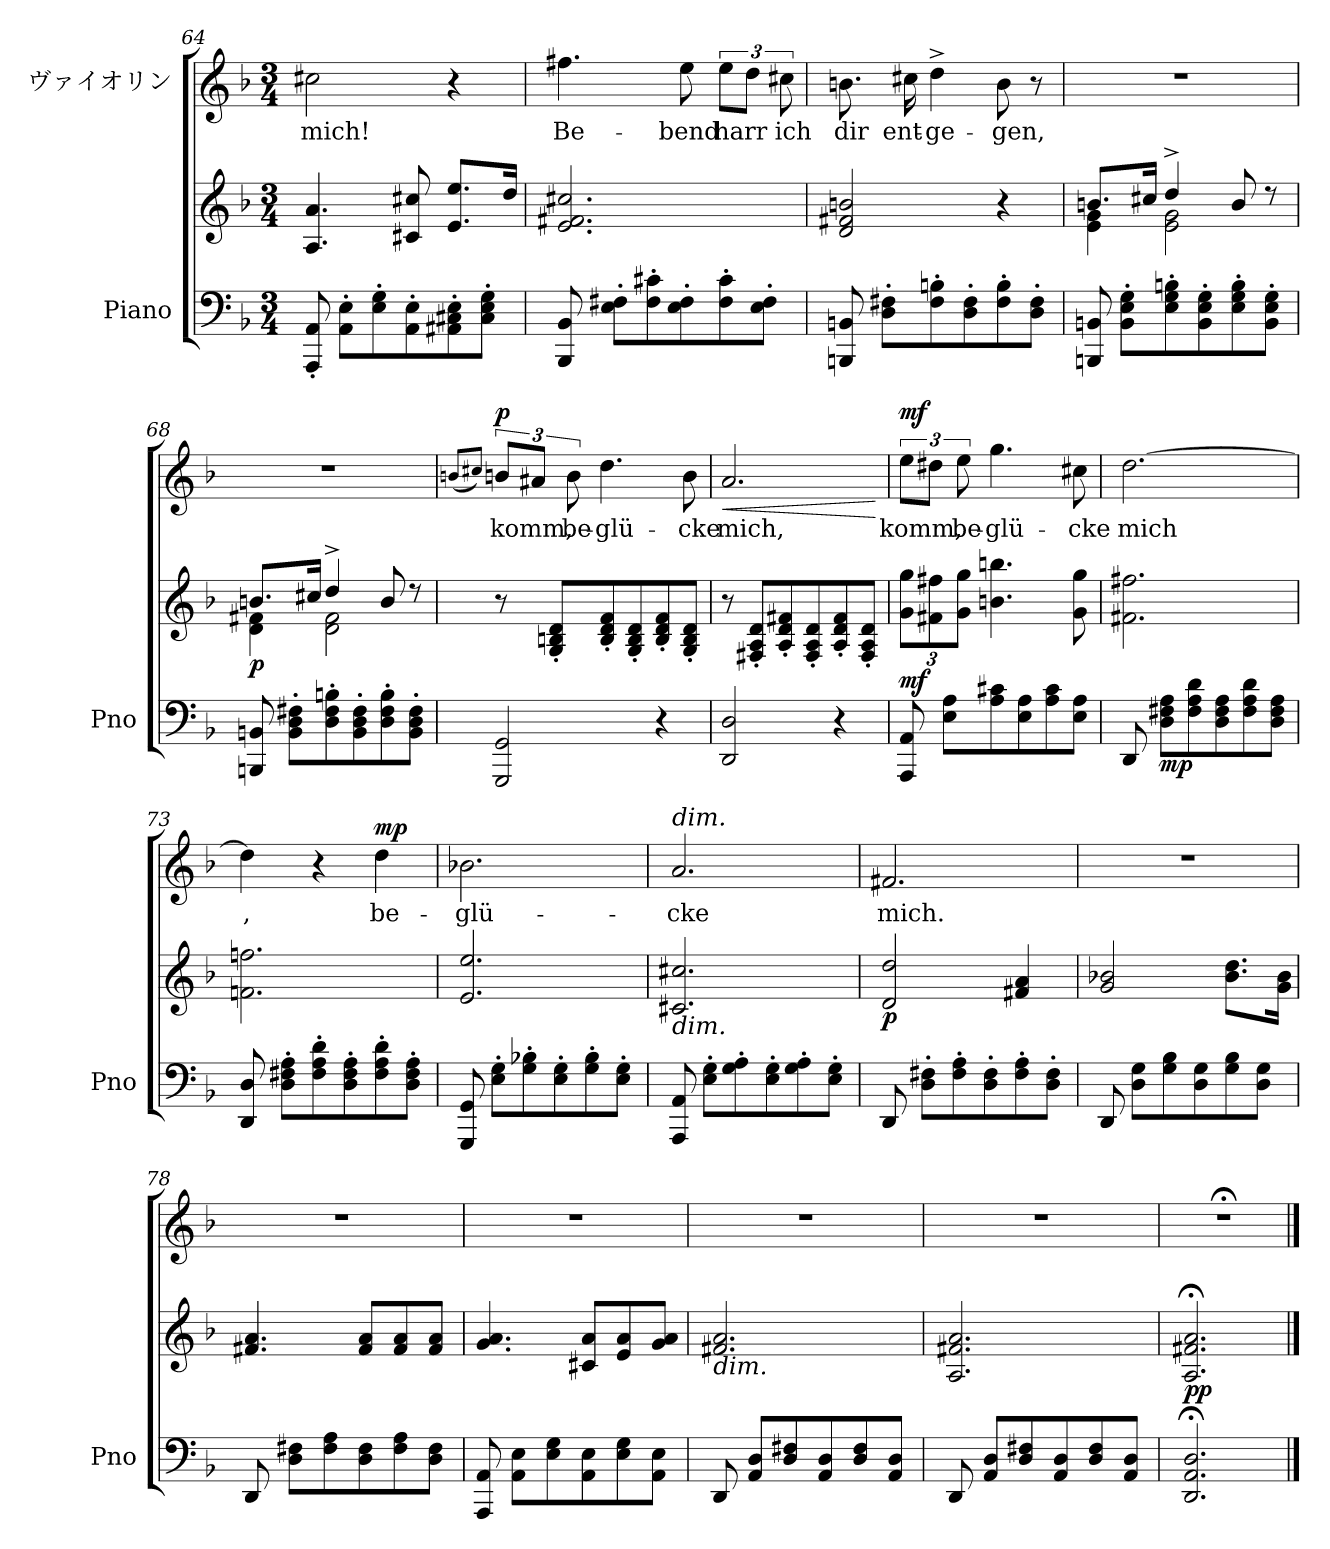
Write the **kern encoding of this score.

**kern	**kern	**dynam	**kern	**text	**dynam
*part2	*part2	*part2	*part1	*part1	*part1
*staff3	*staff2	*staff2/3	*staff1	*staff1	*staff1
*I"Piano	*	*	*I"ヴァイオリン	*	*
*I'Pno	*	*	*	*	*
*clefF4	*clefG2	*	*clefG2	*	*
*k[b-]	*k[b-]	*	*k[b-]	*	*
*M3/4	*M3/4	*	*M3/4	*	*
=64	=64	=64	=64	=64	=64
!	!	!	!	!LO:LY:b	!
8AAA/' 8AA/'	4.A/ 4.a/	.	2cc#X\	mich!	.
8AA\' 8E\'L	.	.	.	.	.
8E\' 8G\'	.	.	.	.	.
8AA\' 8E\'	8c#X/ 8cc#X/	.	.	.	.
8AA#X\' 8C#X\' 8E\'	8.e/ 8.ee/L	.	4r	.	.
8C#\' 8E\' 8G\'J	.	.	.	.	.
.	16dd/Jk	.	.	.	.
!!LO:PB:g=z
=65	=65	=65	=65	=65	=65
!	!	!	!	!LO:LY:b	!
8BBB-/ 8BB-/	2.e/ 2.f#X/ 2.cc#X/	.	4.ff#X\	Be-	.
8E\' 8F#X\'L	.	.	.	.	.
8F#\' 8c#X\'	.	.	.	.	.
!	!	!	!	!LO:LY:b	!
8E\' 8F#\'	.	.	8ee\	-bend	.
!	!	!	!	!LO:LY:b	!
8F#\' 8c#\'	.	.	12ee\L	harr	.
.	.	.	12dd\J	.	.
8E\' 8F#\'J	.	.	.	.	.
!	!	!	!	!LO:LY:b	!
.	.	.	12cc#X\	ich	.
=66	=66	=66	=66	=66	=66
!	!	!	!	!LO:LY:b	!
8BBBn/ 8BBn/	2d/ 2f#X/ 2bn/	.	8.bn\	dir	.
8D\' 8F#X\'L	.	.	.	.	.
!	!	!	!	!LO:LY:b	!
.	.	.	16cc#X\	ent-	.
!	!	!	!	!LO:LY:b	!
8F#\' 8Bn\'	.	.	4dd^\	-ge-	.
8D\' 8F#\'	.	.	.	.	.
!	!	!	!	!LO:LY:b	!
8F#\' 8B\'	4r	.	8b\	-gen,	.
8D\' 8F#\'J	.	.	8r	.	.
=67	=67	=67	=67	=67	=67
*	*	*	*MM65	*	*
*	*^	*	*	*	*
8BBBn/ 8BBn/	8.bn/L	4e\ 4g\	.	2.r	.	.
8BB\' 8E\' 8G\'L	.	.	.	.	.	.
.	16cc#X/Jk	.	.	.	.	.
8E\' 8G\' 8Bn\'	4dd^/	2e\ 2g\	.	.	.	.
8BB\' 8E\' 8G\'	.	.	.	.	.	.
8E\' 8G\' 8B\'	8b/	.	.	.	.	.
8BB\' 8E\' 8G\'J	8r	.	.	.	.	.
=68	=68	=68	=68	=68	=68	=68
!	!	!	!LO:DY:b	!	!	!
8BBBn/ 8BBn/	8.bn/L	4d\ 4f#X\	p	2.r	.	.
8BB\' 8D\' 8F#X\'L	.	.	.	.	.	.
.	16cc#X/Jk	.	.	.	.	.
8D\' 8F#\' 8Bn\'	4dd^/	2d\ 2f#\	.	.	.	.
8BB\' 8D\' 8F#\'	.	.	.	.	.	.
8D\' 8F#\' 8B\'	8b/	.	.	.	.	.
8BB\' 8D\' 8F#\'J	8r	.	.	.	.	.
*	*v	*v	*	*	*	*
!!LO:LB:g=z
=69	=69	=69	=69	=69	=69
*	*	*	*MM60	*	*
.	.	.	(<8qbn/L	.	.
.	.	.	8qcc#X/J)	.	.
!	!	!	!	!LO:LY:b	!LO:DY:a
2GGG/ 2GG/	8r	.	12b/L	-komm,	p
.	.	.	12a#X/J	.	.
.	8G/' 8Bn/' 8d/'L	.	.	.	.
!	!	!	!	!LO:LY:b	!
.	.	.	12b\	be-	.
!	!	!	!	!LO:LY:b	!
.	8B/' 8d/' 8f/'	.	4.dd\	-glü-	.
.	8G/' 8B/' 8d/'	.	.	.	.
4r	8B/' 8d/' 8f/'	.	.	.	.
!	!	!	!	!LO:LY:b	!
.	8G/' 8B/' 8d/'J	.	8b\	-cke	.
=70	=70	=70	=70	=70	=70
!	!	!	!	!LO:LY:b	!LO:HP:b
2DD/ 2D/	8r	.	2.a/	mich,	<
.	8F#X/' 8A/' 8d/'L	.	.	.	.
.	8A/' 8d/' 8f#X/'	.	.	.	.
.	8F#/' 8A/' 8d/'	.	.	.	.
4r	8A/' 8d/' 8f#/'	.	.	.	.
.	8F#/' 8A/' 8d/'J	.	.	.	.
.	.	.	.	.	[
=71	=71	=71	=71	=71	=71
*	*Xbrackettup	*	*	*	*
!	!	!LO:DY:b	!	!LO:LY:b	!LO:DY:a
8AAA/ 8AA/	12g\ 12gg\L	mf	12ee\L	komm,	mf
.	12f#X\ 12ff#X\	.	12dd#X\J	.	.
8E\ 8A\L	.	.	.	.	.
!	!	!	!	!LO:LY:b	!
.	12g\ 12gg\J	.	12ee\	be-	.
!	!	!	!	!LO:LY:b	!
8A\ 8c#X\	4.bn\ 4.bbn\	.	4.gg\	-glü-	.
8E\ 8A\	.	.	.	.	.
8A\ 8c#\	.	.	.	.	.
!	!	!	!	!LO:LY:b	!
8E\ 8A\J	8g\ 8gg\	.	8cc#X\	-cke	.
=72	=72	=72	=72	=72	=72
!	!	!	!	!LO:LY:b	!
8DD/	2.f#X\ 2.ff#X\	.	[2.dd\	mich	.
!	!	!LO:DY:b=2	!	!	!
8D\ 8F#X\ 8A\L	.	mp	.	.	.
8F#\ 8A\ 8d\	.	.	.	.	.
8D\ 8F#\ 8A\	.	.	.	.	.
8F#\ 8A\ 8d\	.	.	.	.	.
8D\ 8F#\ 8A\J	.	.	.	.	.
!!LO:LB:g=z
=73	=73	=73	=73	=73	=73
!	!	!	!	!LO:LY:b	!
8DD/ 8D/	2.fn\ 2.ffn\	.	4dd\]	,	.
8D\' 8F#X\' 8A\'L	.	.	.	.	.
8F#\' 8A\' 8d\'	.	.	4r	.	.
8D\' 8F#\' 8A\'	.	.	.	.	.
!	!	!	!	!LO:LY:b	!LO:DY:a
8F#\' 8A\' 8d\'	.	.	4dd\	be-	mp
8D\' 8F#\' 8A\'J	.	.	.	.	.
=74	=74	=74	=74	=74	=74
!	!	!	!	!LO:LY:b	!
8GGG/ 8GG/	2.e/ 2.ee/	.	2.b-X\	-glü-	.
8E\' 8G\'L	.	.	.	.	.
8G\' 8B-X\'	.	.	.	.	.
8E\' 8G\'	.	.	.	.	.
8G\' 8B-\'	.	.	.	.	.
8E\' 8G\'J	.	.	.	.	.
=75	=75	=75	=75	=75	=75
!	!	!	!LO:TX:a:i:t=dim.	!	!
!	!LO:TX:b:i:t=dim.	!	!	!	!
!	!	!	!	!LO:LY:b	!
8AAA/ 8AA/	2.c#X/ 2.cc#X/	.	2.a/	-cke	.
8E\' 8G\'L	.	.	.	.	.
8G\' 8A\'	.	.	.	.	.
8E\' 8G\'	.	.	.	.	.
8G\' 8A\'	.	.	.	.	.
8E\' 8G\'J	.	.	.	.	.
=76	=76	=76	=76	=76	=76
!	!	!LO:DY:b	!	!LO:LY:b	!
8DD/	2d/ 2dd/	p	2.f#X/	mich.	.
8D\' 8F#X\'L	.	.	.	.	.
8F#\' 8A\'	.	.	.	.	.
8D\' 8F#\'	.	.	.	.	.
8F#\' 8A\'	4f#X/ 4a/	.	.	.	.
8D\' 8F#\'J	.	.	.	.	.
=77	=77	=77	=77	=77	=77
8DD/	2g/ 2b-X/	.	2.r	.	.
8D\ 8G\L	.	.	.	.	.
8G\ 8B-\	.	.	.	.	.
8D\ 8G\	.	.	.	.	.
8G\ 8B-\	8.b-\ 8.dd\L	.	.	.	.
8D\ 8G\J	.	.	.	.	.
.	16g\ 16b-\Jk	.	.	.	.
!!LO:LB:g=z
=78	=78	=78	=78	=78	=78
8DD/	4.f#X/ 4.a/	.	2.r	.	.
8D\ 8F#X\L	.	.	.	.	.
8F#\ 8A\	.	.	.	.	.
8D\ 8F#\	8f#/ 8a/L	.	.	.	.
8F#\ 8A\	8f#/ 8a/	.	.	.	.
8D\ 8F#\J	8f#/ 8a/J	.	.	.	.
=79	=79	=79	=79	=79	=79
8AAA/ 8AA/	4.g/ 4.a/	.	2.r	.	.
8AA\ 8E\L	.	.	.	.	.
8E\ 8G\	.	.	.	.	.
8AA\ 8E\	8c#X/ 8a/L	.	.	.	.
8E\ 8G\	8e/ 8a/	.	.	.	.
8AA\ 8E\J	8g/ 8a/J	.	.	.	.
=80	=80	=80	=80	=80	=80
*	*	*	*MM55	*	*
!	!LO:TX:b:i:t=dim.	!	!	!	!
8DD/	2.f#X/ 2.a/	.	2.r	.	.
8AA/ 8D/L	.	.	.	.	.
8D/ 8F#X/	.	.	.	.	.
8AA/ 8D/	.	.	.	.	.
8D/ 8F#/	.	.	.	.	.
8AA/ 8D/J	.	.	.	.	.
=81	=81	=81	=81	=81	=81
8DD/	2.A/ 2.f#X/ 2.a/	.	2.r	.	.
8AA/ 8D/L	.	.	.	.	.
8D/ 8F#X/	.	.	.	.	.
8AA/ 8D/	.	.	.	.	.
8D/ 8F#/	.	.	.	.	.
8AA/ 8D/J	.	.	.	.	.
=82	=82	=82	=82	=82	=82
*	*	*	*MM30	*	*
!	!	!LO:DY:b	!	!	!
2.DD/;< 2.AA/;< 2.D/;<	2.A/;< 2.f#X/;< 2.a/;<	pp	2.r;<	.	.
==	==	==	==	==	==
*-	*-	*-	*-	*-	*-
